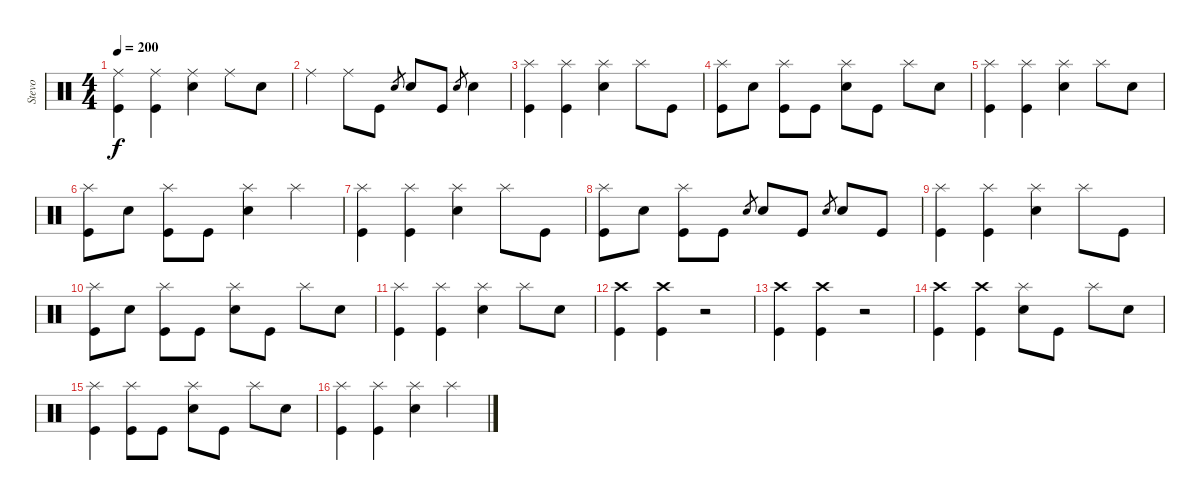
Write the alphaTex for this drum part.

\track ("Stevo" "Stevo") {instrument percussion}
\staff {score}
\articulation defaults
\ts (4 4)
\tempo 200
\clef neutral
\ks c
("Ride (middle)" "Kick (hit)").4{dy f} ("Ride (middle)" "Kick (hit)").4 ("Ride (middle)" "Electric Snare (hit)").4 "Ride (middle)".8 "Electric Snare (hit)".8 |
"Ride (middle)".4 "Ride (middle)".8 "Kick (hit)".8 "Electric Snare (hit)".8{gr} "Electric Snare (hit)".8 "Kick (hit)".8 "Electric Snare (hit)".8{gr} "Electric Snare (hit)".4 |
("Splash (hit)" "Kick (hit)").4 ("Splash (hit)" "Kick (hit)").4 ("Splash (hit)" "Electric Snare (hit)").4 "Splash (hit)".8 "Kick (hit)".8 |
("Splash (hit)" "Kick (hit)").8 "Electric Snare (hit)".8 ("Splash (hit)" "Kick (hit)").8 "Kick (hit)".8 ("Splash (hit)" "Electric Snare (hit)").8 "Kick (hit)".8 "Splash (hit)".8 "Electric Snare (hit)".8 |
("Splash (hit)" "Kick (hit)").4 ("Splash (hit)" "Kick (hit)").4 ("Splash (hit)" "Electric Snare (hit)").4 "Splash (hit)".8 "Electric Snare (hit)".8 |
("Splash (hit)" "Kick (hit)").8 "Electric Snare (hit)".8 ("Splash (hit)" "Kick (hit)").8 "Kick (hit)".8 ("Splash (hit)" "Electric Snare (hit)").4 "Splash (hit)".4 |
("Splash (hit)" "Kick (hit)").4 ("Splash (hit)" "Kick (hit)").4 ("Splash (hit)" "Electric Snare (hit)").4 "Splash (hit)".8 "Kick (hit)".8 |
("Splash (hit)" "Kick (hit)").8 "Electric Snare (hit)".8 ("Splash (hit)" "Kick (hit)").8 "Kick (hit)".8 "Electric Snare (hit)".8{gr} "Electric Snare (hit)".8 "Kick (hit)".8 "Electric Snare (hit)".8{gr} "Electric Snare (hit)".8 "Kick (hit)".8 |
("Splash (hit)" "Kick (hit)").4 ("Splash (hit)" "Kick (hit)").4 ("Splash (hit)" "Electric Snare (hit)").4 "Splash (hit)".8 "Kick (hit)".8 |
("Splash (hit)" "Kick (hit)").8 "Electric Snare (hit)".8 ("Splash (hit)" "Kick (hit)").8 "Kick (hit)".8 ("Splash (hit)" "Electric Snare (hit)").8 "Kick (hit)".8 "Splash (hit)".8 "Electric Snare (hit)".8 |
("Splash (hit)" "Kick (hit)").4 ("Splash (hit)" "Kick (hit)").4 ("Splash (hit)" "Electric Snare (hit)").4 "Splash (hit)".8 "Electric Snare (hit)".8 |
("Crash high (hit)" "Kick (hit)").4 ("Crash high (hit)" "Kick (hit)").4 r.2 |
("Crash high (hit)" "Kick (hit)").4 ("Crash high (hit)" "Kick (hit)").4 r.2 |
("Crash high (hit)" "Kick (hit)").4 ("Crash high (hit)" "Kick (hit)").4 ("Splash (hit)" "Electric Snare (hit)").8 "Kick (hit)".8 "Splash (hit)".8 "Electric Snare (hit)".8 |
("Splash (hit)" "Kick (hit)").4 ("Splash (hit)" "Kick (hit)").8 "Kick (hit)".8 ("Splash (hit)" "Electric Snare (hit)").8 "Kick (hit)".8 "Splash (hit)".8 "Electric Snare (hit)".8 |
("Splash (hit)" "Kick (hit)").4 ("Splash (hit)" "Kick (hit)").4 ("Splash (hit)" "Electric Snare (hit)").4 "Splash (hit)".4
